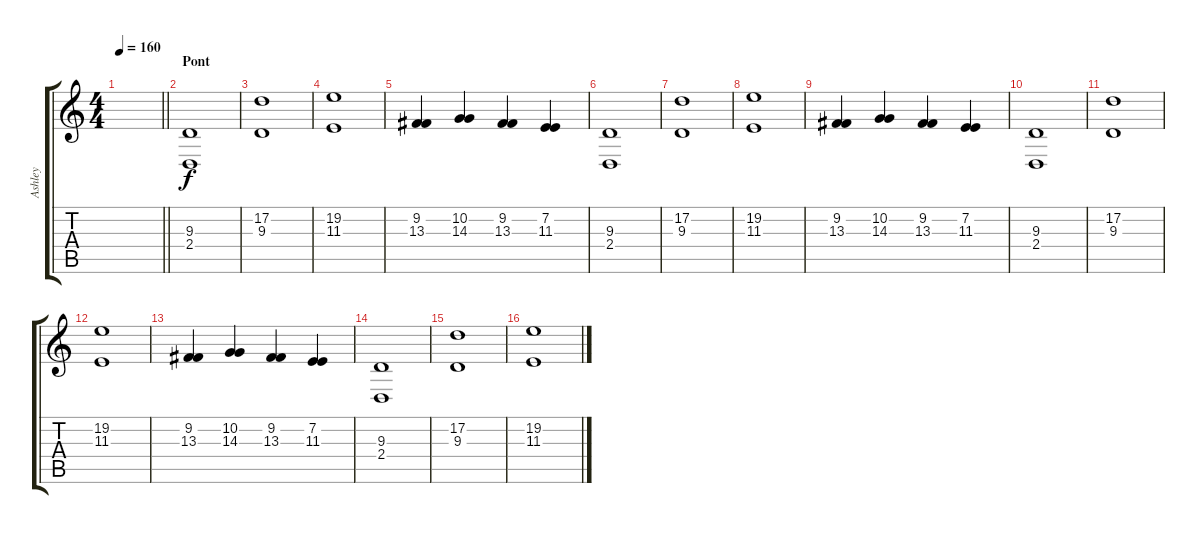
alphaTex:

\track ("Ashley" "Ashley") {instrument choiraahs}
\staff {score tabs}
\tuning (D4 A3 F3 C3 G2 D2) {hide}
\ts (4 4)
\tempo 160
\clef g2
\barLineRight lightlight
\ks c
|
\section ("" "Pont")
(9.3 2.4).1{volume 9} |
(17.2 9.3).1 |
(19.2 11.3).1 |
(9.2 13.3).4 (10.2 14.3).4 (9.2 13.3).4 (7.2 11.3).4 |
(9.3 2.4).1 |
(17.2 9.3).1 |
(19.2 11.3).1 |
(9.2 13.3).4 (10.2 14.3).4 (9.2 13.3).4 (7.2 11.3).4 |
(9.3 2.4).1 |
(17.2 9.3).1 |
(19.2 11.3).1 |
(9.2 13.3).4 (10.2 14.3).4 (9.2 13.3).4 (7.2 11.3).4 |
(9.3 2.4).1 |
(17.2 9.3).1 |
(19.2 11.3).1
